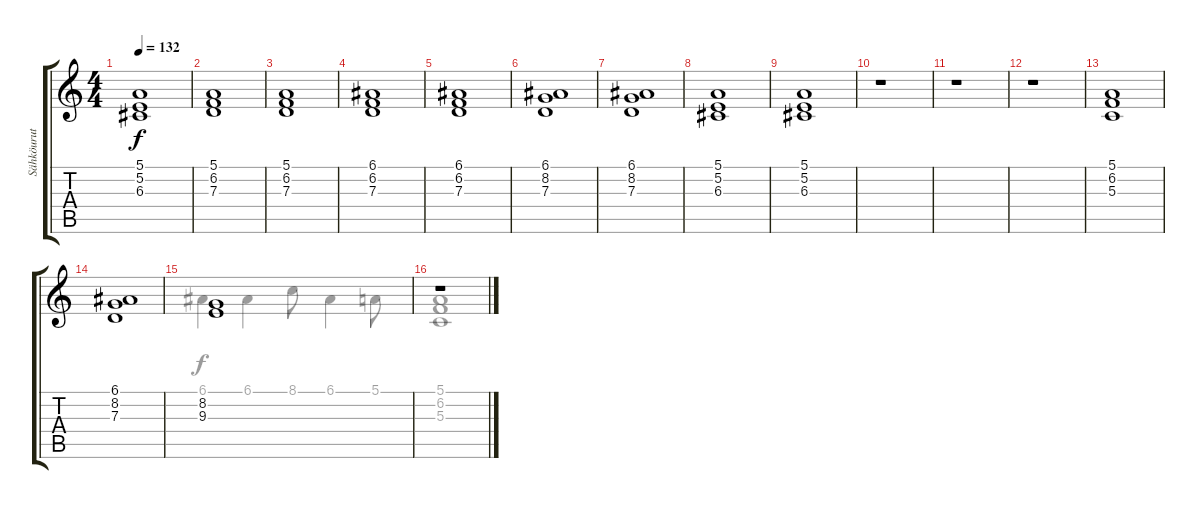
\track ("Sähköurut 1" "Sähköurut ") {instrument churchorgan}
\staff {score tabs}
\tuning (E4 B3 G3 D3 A2 E2) {hide}
\voice
\ts (4 4)
\tempo 132
\clef g2
\ks c
(5.1 5.2 6.3).1{dy f} |
(5.1 6.2 7.3).1 |
(5.1 6.2 7.3).1 |
(6.1 6.2 7.3).1 |
(6.1 6.2 7.3).1 |
(6.1 8.2 7.3).1 |
(6.1 8.2 7.3).1 |
(5.1 5.2 6.3).1 |
(5.1 5.2 6.3).1 |
r.1 |
r.1 |
r.1 |
(5.1 6.2 5.3).1 |
(6.1 8.2 7.3).1 |
(8.2 9.3).1 |
r.1
\voice
\clef g2
\ottava regular
\simile none
\ks c
|
|
|
|
|
|
|
|
|
|
|
|
|
|
6.1.4 6.1.4 8.1.8 6.1.4 5.1.8 |
(5.1 6.2 5.3).1
